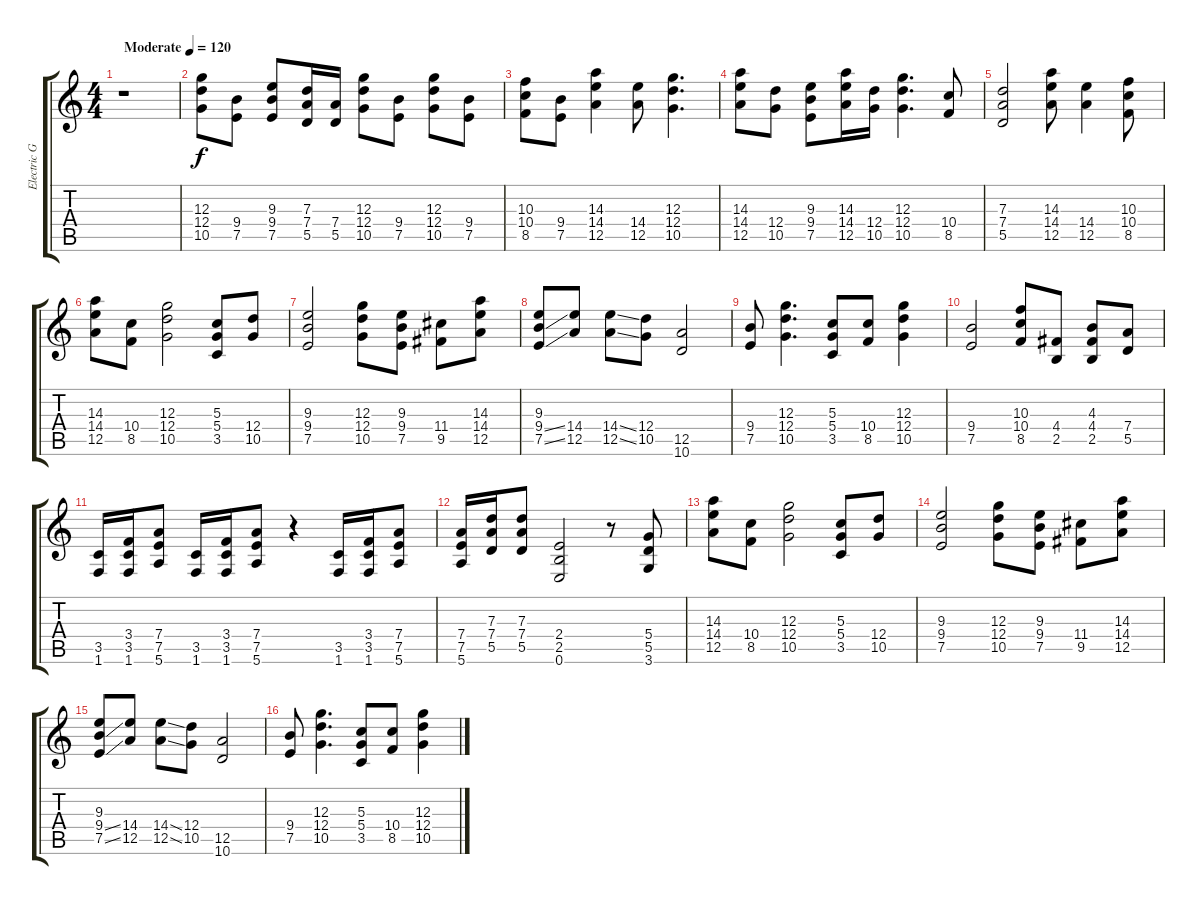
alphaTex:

\track ("Electric Guitar" "Electric G") {instrument overdrivenguitar}
\staff {score tabs}
\tuning (E4 B3 G3 D3 A2 E2) {hide}
\ts (4 4)
\tempo (120 "Moderate")
\clef g2
\ks c
r.1{dy f instrument overdrivenguitar} |
(12.3 12.4 10.5).8 (9.4 7.5).8 (9.3 9.4 7.5).8 (7.3 7.4 5.5).16 (7.4 5.5).16 (12.3 12.4 10.5).8 (9.4 7.5).8 (12.3 12.4 10.5).8 (9.4 7.5).8 |
(10.3 10.4 8.5).8 (9.4 7.5).8 (14.3 14.4 12.5).4 (14.4 12.5).8 (12.3 12.4 10.5).4{d} |
(14.3 14.4 12.5).8 (12.4 10.5).8 (9.3 9.4 7.5).8 (14.3 14.4 12.5).16 (12.4 10.5).16 (12.3 12.4 10.5).4{d} (10.4 8.5).8 |
(7.3 7.4 5.5).2 (14.3 14.4 12.5).8 (14.4 12.5).4 (10.3 10.4 8.5).8 |
(14.3 14.4 12.5).8 (10.4 8.5).8 (12.3 12.4 10.5).2 (5.3 5.4 3.5).8 (12.4 10.5).8 |
(9.3 9.4 7.5).2 (12.3 12.4 10.5).8 (9.3 9.4 7.5).8 (11.4 9.5).8 (14.3 14.4 12.5).8 |
(9.3 9.4{ss} 7.5{ss}).8 (14.4 12.5).8 (14.4{ss} 12.5{ss}).8 (12.4 10.5).8 (12.5 10.6).2 |
(9.4 7.5).8 (12.3 12.4 10.5).4{d} (5.3 5.4 3.5).8 (10.4 8.5).8 (12.3 12.4 10.5).4 |
(9.4 7.5).2 (10.3 10.4 8.5).8 (4.4 2.5).8 (4.3 4.4 2.5).8 (7.4 5.5).8 |
(3.5 1.6).16 (3.4 3.5 1.6).16 (7.4 7.5 5.6).8 (3.5 1.6).16 (3.4 3.5 1.6).16 (7.4 7.5 5.6).8 r.4 (3.5 1.6).16 (3.4 3.5 1.6).16 (7.4 7.5 5.6).8 |
(7.4 7.5 5.6).16 (7.3 7.4 5.5).16 (7.3 7.4 5.5).8 (2.4 2.5 0.6).2 r.8 (5.4 5.5 3.6).8 |
(14.3 14.4 12.5).8 (10.4 8.5).8 (12.3 12.4 10.5).2 (5.3 5.4 3.5).8 (12.4 10.5).8 |
(9.3 9.4 7.5).2 (12.3 12.4 10.5).8 (9.3 9.4 7.5).8 (11.4 9.5).8 (14.3 14.4 12.5).8 |
(9.3 9.4{ss} 7.5{ss}).8 (14.4 12.5).8 (14.4{ss} 12.5{ss}).8 (12.4 10.5).8 (12.5 10.6).2 |
(9.4 7.5).8 (12.3 12.4 10.5).4{d} (5.3 5.4 3.5).8 (10.4 8.5).8 (12.3 12.4 10.5).4
